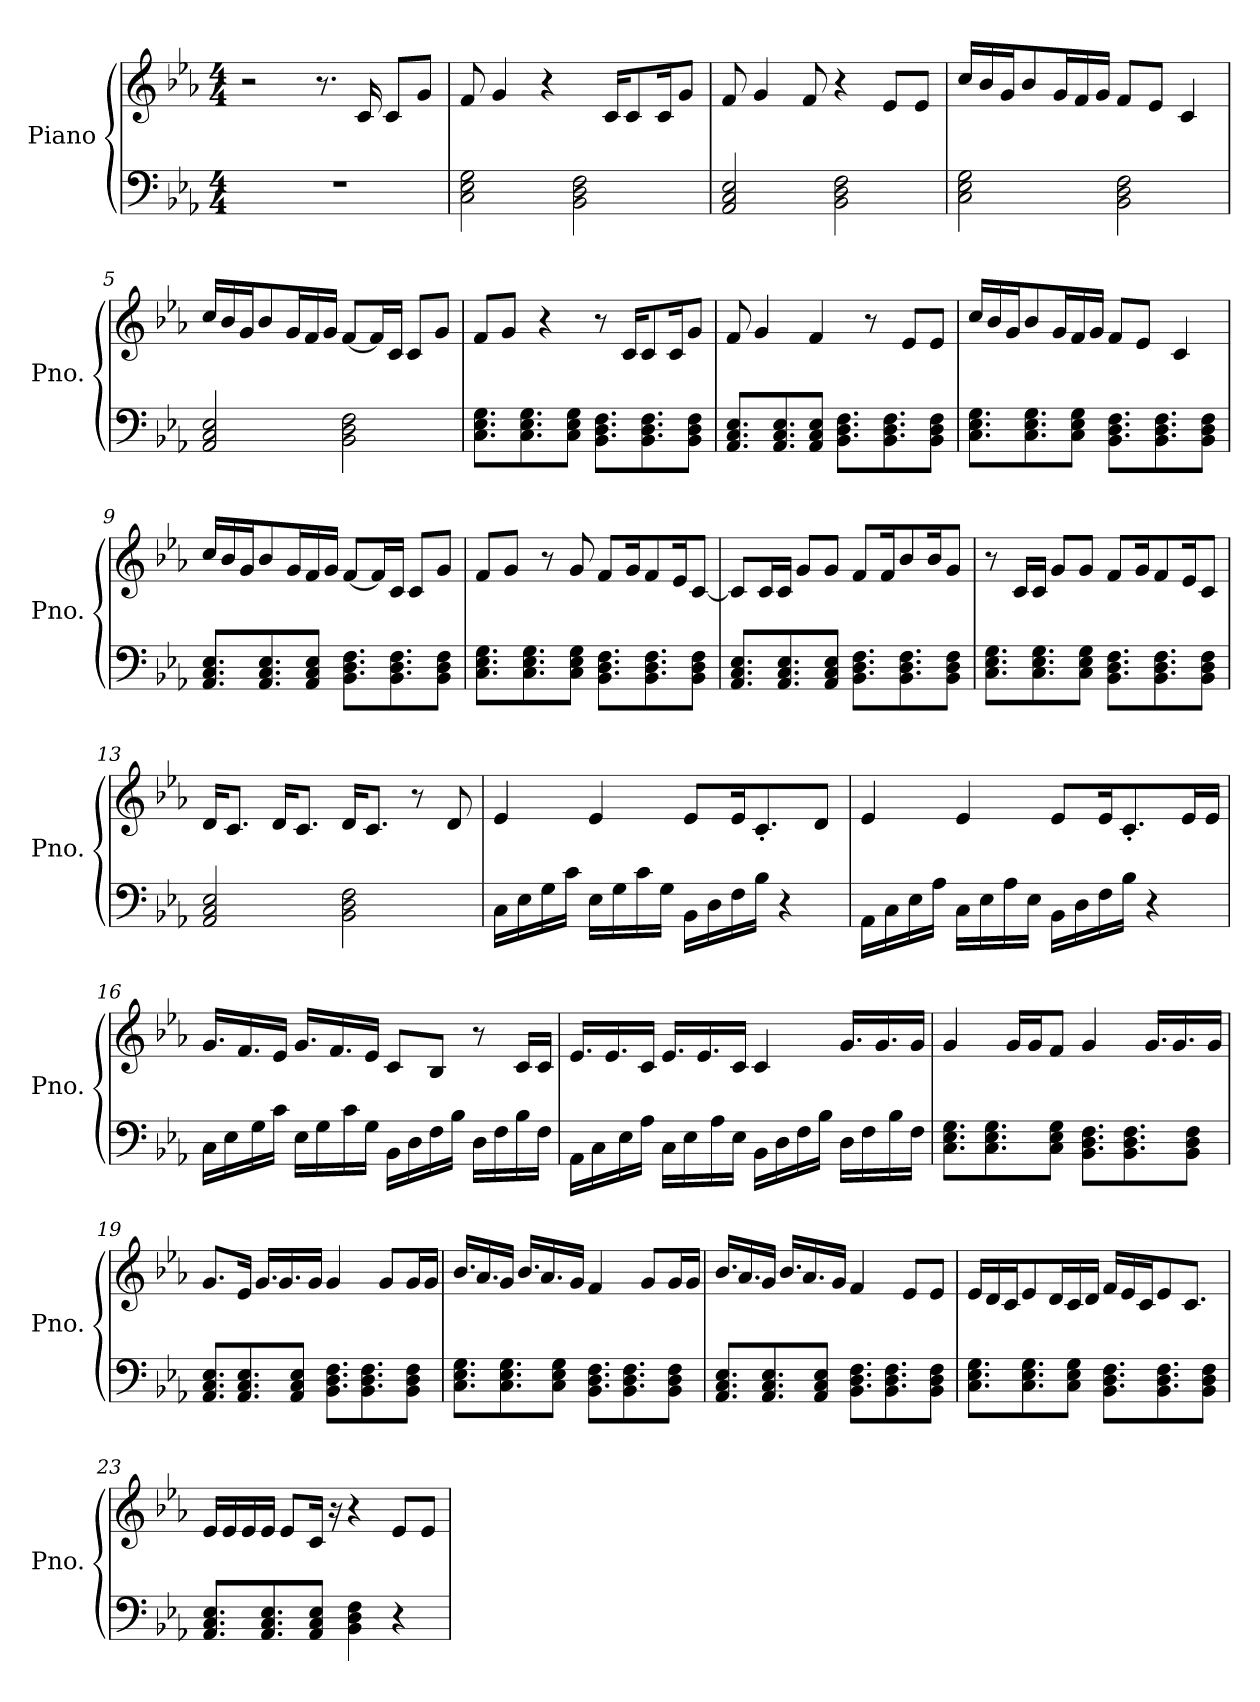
**kern	**kern
*part1	*part1
*staff2	*staff1
*I"Piano	*
*I'Pno.	*
*clefF4	*clefG2
*k[b-e-a-]	*k[b-e-a-]
*M4/4	*M4/4
*MM95	*MM95
=1	=1
1r	2r
.	8.r
.	16c/
.	8c/L
.	8g/J
=2	=2
2C\ 2E-\ 2G\	8f/
.	4g/
.	4r
2BB-\ 2D\ 2F\	.
.	16c/KL
.	8c/
.	16c/K
.	8g/J
=3	=3
2AA-/ 2C/ 2E-/	8f/
.	4g/
.	8f/
2BB-\ 2D\ 2F\	4r
.	8e-/L
.	8e-/J
=4	=4
2C\ 2E-\ 2G\	16cc/LL
.	16b-/
.	16g/J
.	8b-/
.	16g/L
.	16f/
.	16g/JJ
2BB-\ 2D\ 2F\	8f/L
.	8e-/J
.	4c/
!!LO:LB:g=z
=5	=5
2AA-/ 2C/ 2E-/	16cc/LL
.	16b-/
.	16g/J
.	8b-/
.	16g/L
.	16f/
.	16g/JJ
2BB-\ 2D\ 2F\	[8f/L
.	16f/L]
.	16c/JJ
.	8c/L
.	8g/J
=6	=6
8.C\ 8.E-\ 8.G\L	8f/L
.	8g/J
8.C\ 8.E-\ 8.G\	.
.	4r
8C\ 8E-\ 8G\J	.
8.BB-\ 8.D\ 8.F\L	8r
.	16c/KL
8.BB-\ 8.D\ 8.F\	8c/
.	16c/K
8BB-\ 8D\ 8F\J	8g/J
=7	=7
8.AA-/ 8.C/ 8.E-/L	8f/
.	4g/
8.AA-/ 8.C/ 8.E-/	.
8AA-/ 8C/ 8E-/J	4f/
8.BB-\ 8.D\ 8.F\L	.
.	8r
8.BB-\ 8.D\ 8.F\	.
.	8e-/L
8BB-\ 8D\ 8F\J	8e-/J
=8	=8
8.C\ 8.E-\ 8.G\L	16cc/LL
.	16b-/
.	16g/J
8.C\ 8.E-\ 8.G\	8b-/
.	16g/L
8C\ 8E-\ 8G\J	16f/
.	16g/JJ
8.BB-\ 8.D\ 8.F\L	8f/L
.	8e-/J
8.BB-\ 8.D\ 8.F\	.
.	4c/
8BB-\ 8D\ 8F\J	.
!!LO:LB:g=z
=9	=9
8.AA-/ 8.C/ 8.E-/L	16cc/LL
.	16b-/
.	16g/J
8.AA-/ 8.C/ 8.E-/	8b-/
.	16g/L
8AA-/ 8C/ 8E-/J	16f/
.	16g/JJ
8.BB-\ 8.D\ 8.F\L	[8f/L
.	16f/L]
8.BB-\ 8.D\ 8.F\	16c/JJ
.	8c/L
8BB-\ 8D\ 8F\J	8g/J
=10	=10
8.C\ 8.E-\ 8.G\L	8f/L
.	8g/J
8.C\ 8.E-\ 8.G\	.
.	8r
8C\ 8E-\ 8G\J	8g/
8.BB-\ 8.D\ 8.F\L	8f/L
.	16g/K
8.BB-\ 8.D\ 8.F\	8f/
.	16e-/K
8BB-\ 8D\ 8F\J	[8c/J
=11	=11
8.AA-/ 8.C/ 8.E-/L	8c/L]
.	16c/L
8.AA-/ 8.C/ 8.E-/	16c/JJ
.	8g/L
8AA-/ 8C/ 8E-/J	8g/J
8.BB-\ 8.D\ 8.F\L	8f/L
.	16f/K
8.BB-\ 8.D\ 8.F\	8b-/
.	16b-/K
8BB-\ 8D\ 8F\J	8g/J
=12	=12
8.C\ 8.E-\ 8.G\L	8r
.	16c/LL
8.C\ 8.E-\ 8.G\	16c/JJ
.	8g/L
8C\ 8E-\ 8G\J	8g/J
8.BB-\ 8.D\ 8.F\L	8f/L
.	16g/K
8.BB-\ 8.D\ 8.F\	8f/
.	16e-/K
8BB-\ 8D\ 8F\J	8c/J
!!LO:LB:g=z
=13	=13
2AA-/ 2C/ 2E-/	16d/KL
.	8.c/J
.	16d/KL
.	8.c/J
2BB-\ 2D\ 2F\	16d/KL
.	8.c/J
.	8r
.	8d/
=14	=14
16C\LL	4e-/
16E-\	.
16G\	.
16c\JJ	.
16E-\LL	4e-/
16G\	.
16c\	.
16G\JJ	.
16BB-\LL	8e-/L
16D\	.
16F\	16e-/K
16B-\JJ	8.c'/
4r	.
.	8d/J
=15	=15
16AA-\LL	4e-/
16C\	.
16E-\	.
16A-\JJ	.
16C\LL	4e-/
16E-\	.
16A-\	.
16E-\JJ	.
16BB-\LL	8e-/L
16D\	.
16F\	16e-/K
16B-\JJ	8.c'/
4r	.
.	16e-/L
.	16e-/JJ
!!LO:LB:g=z
=16	=16
16C\LL	16.g/LL
16E-\	.
.	16.f/
16G\	.
16c\JJ	16e-/JJ
16E-\LL	16.g/LL
16G\	.
.	16.f/
16c\	.
16G\JJ	16e-/JJ
16BB-\LL	8c/L
16D\	.
16F\	8B-/J
16B-\JJ	.
16D\LL	8r
16F\	.
16B-\	16c/LL
16F\JJ	16c/JJ
=17	=17
16AA-\LL	16.e-/LL
16C\	.
.	16.e-/
16E-\	.
16A-\JJ	16c/JJ
16C\LL	16.e-/LL
16E-\	.
.	16.e-/
16A-\	.
16E-\JJ	16c/JJ
16BB-\LL	4c/
16D\	.
16F\	.
16B-\JJ	.
16D\LL	16.g/LL
16F\	.
.	16.g/
16B-\	.
16F\JJ	16g/JJ
=18	=18
8.C\ 8.E-\ 8.G\L	4g/
8.C\ 8.E-\ 8.G\	.
.	16g/LL
.	16g/J
8C\ 8E-\ 8G\J	8f/J
8.BB-\ 8.D\ 8.F\L	4g/
8.BB-\ 8.D\ 8.F\	.
.	16.g/LL
.	16.g/
8BB-\ 8D\ 8F\J	.
.	16g/JJ
!!LO:PB:g=z
=19	=19
8.AA-/ 8.C/ 8.E-/L	8.g/L
8.AA-/ 8.C/ 8.E-/	16e-/Jk
.	16.g/LL
.	16.g/
8AA-/ 8C/ 8E-/J	.
.	16g/JJ
8.BB-\ 8.D\ 8.F\L	4g/
8.BB-\ 8.D\ 8.F\	.
.	8g/L
8BB-\ 8D\ 8F\J	16g/L
.	16g/JJ
=20	=20
8.C\ 8.E-\ 8.G\L	16.b-/LL
.	16.a-/
8.C\ 8.E-\ 8.G\	16g/JJ
.	16.b-/LL
.	16.a-/
8C\ 8E-\ 8G\J	.
.	16g/JJ
8.BB-\ 8.D\ 8.F\L	4f/
8.BB-\ 8.D\ 8.F\	.
.	8g/L
8BB-\ 8D\ 8F\J	16g/L
.	16g/JJ
=21	=21
8.AA-/ 8.C/ 8.E-/L	16.b-/LL
.	16.a-/
8.AA-/ 8.C/ 8.E-/	16g/JJ
.	16.b-/LL
.	16.a-/
8AA-/ 8C/ 8E-/J	.
.	16g/JJ
8.BB-\ 8.D\ 8.F\L	4f/
8.BB-\ 8.D\ 8.F\	.
.	8e-/L
8BB-\ 8D\ 8F\J	8e-/J
!!LO:LB:g=z
=22	=22
8.C\ 8.E-\ 8.G\L	16e-/LL
.	16d/
.	16c/J
8.C\ 8.E-\ 8.G\	8e-/
.	16d/L
8C\ 8E-\ 8G\J	16c/
.	16d/JJ
8.BB-\ 8.D\ 8.F\L	16f/LL
.	16e-/
.	16c/J
8.BB-\ 8.D\ 8.F\	8e-/
.	8.c/J
8BB-\ 8D\ 8F\J	.
=23	=23
8.AA-/ 8.C/ 8.E-/L	16e-/LL
.	16e-/
.	16e-/
8.AA-/ 8.C/ 8.E-/	16e-/JJ
.	8e-/L
8AA-/ 8C/ 8E-/J	16c/Jk
.	16r
4BB-\ 4D\ 4F\	4r
4r	8e-/L
.	8e-/J
=	=
*-	*-
